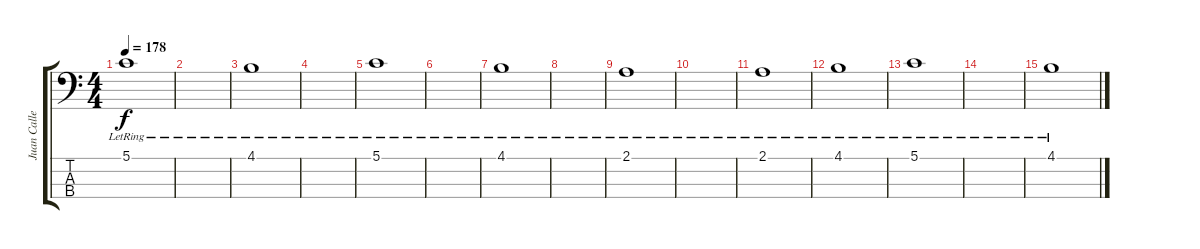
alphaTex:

\track ("Juan Calleros" "Juan Calle") {instrument electricbassfinger}
\staff {score tabs}
\tuning (G2 D2 A1 E1) {hide}
\ts (4 4)
\tempo 178
\clef f4
\ks c
5.1{lr}.1{dy f} |
|
4.1{lr}.1 |
|
5.1{lr}.1 |
|
4.1{lr}.1 |
|
2.1{lr}.1 |
|
2.1{lr}.1 |
4.1{lr}.1 |
5.1{lr}.1 |
|
4.1{lr}.1
